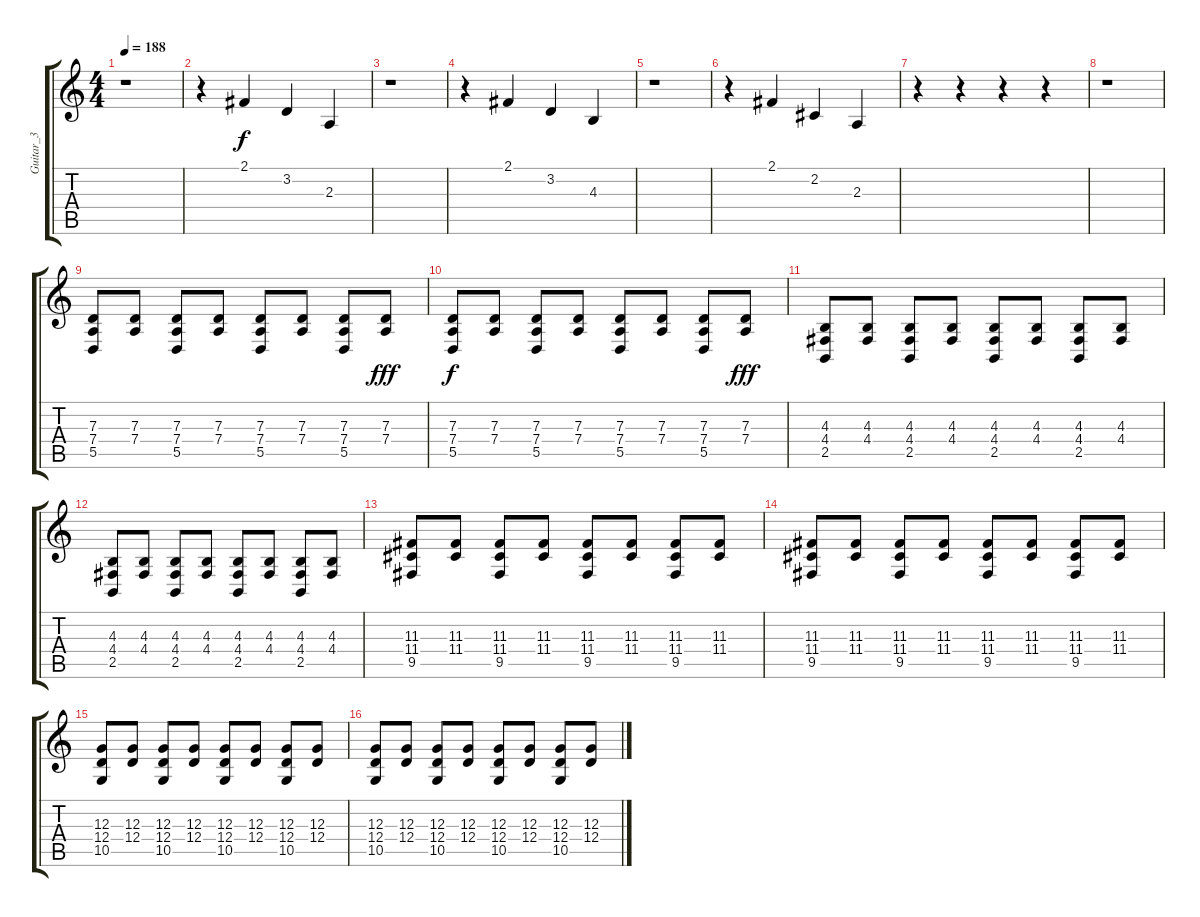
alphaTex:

\track ("Guitar_3" "Guitar_3") {instrument harpsichord}
\staff {score tabs}
\tuning (E4 B3 G3 D3 A2 D2) {hide}
\ts (4 4)
\tempo 188
\clef g2
\ks c
r.1{dy f} |
r.4 2.1.4 3.2.4 2.3.4 |
r.1 |
r.4 2.1.4 3.2.4 4.3.4 |
r.1 |
r.4 2.1.4 2.2.4 2.3.4 |
r.4 r.4 r.4 r.4 |
r.1 |
(7.3 7.4 5.5).8 (7.3 7.4).8 (7.3 7.4 5.5).8 (7.3 7.4).8 (7.3 7.4 5.5).8 (7.3 7.4).8 (7.3 7.4 5.5).8 (7.3 7.4).8{dy fff} |
(7.3 7.4 5.5).8{dy f} (7.3 7.4).8 (7.3 7.4 5.5).8 (7.3 7.4).8 (7.3 7.4 5.5).8 (7.3 7.4).8 (7.3 7.4 5.5).8 (7.3 7.4).8{dy fff} |
(4.3 4.4 2.5).8 (4.3 4.4).8 (4.3 4.4 2.5).8 (4.3 4.4).8 (4.3 4.4 2.5).8 (4.3 4.4).8 (4.3 4.4 2.5).8 (4.3 4.4).8 |
(4.3 4.4 2.5).8 (4.3 4.4).8 (4.3 4.4 2.5).8 (4.3 4.4).8 (4.3 4.4 2.5).8 (4.3 4.4).8 (4.3 4.4 2.5).8 (4.3 4.4).8 |
(11.3 11.4 9.5).8 (11.3 11.4).8 (11.3 11.4 9.5).8 (11.3 11.4).8 (11.3 11.4 9.5).8 (11.3 11.4).8 (11.3 11.4 9.5).8 (11.3 11.4).8 |
(11.3 11.4 9.5).8 (11.3 11.4).8 (11.3 11.4 9.5).8 (11.3 11.4).8 (11.3 11.4 9.5).8 (11.3 11.4).8 (11.3 11.4 9.5).8 (11.3 11.4).8 |
(12.3 12.4 10.5).8 (12.3 12.4).8 (12.3 12.4 10.5).8 (12.3 12.4).8 (12.3 12.4 10.5).8 (12.3 12.4).8 (12.3 12.4 10.5).8 (12.3 12.4).8 |
(12.3 12.4 10.5).8 (12.3 12.4).8 (12.3 12.4 10.5).8 (12.3 12.4).8 (12.3 12.4 10.5).8 (12.3 12.4).8 (12.3 12.4 10.5).8 (12.3 12.4).8
